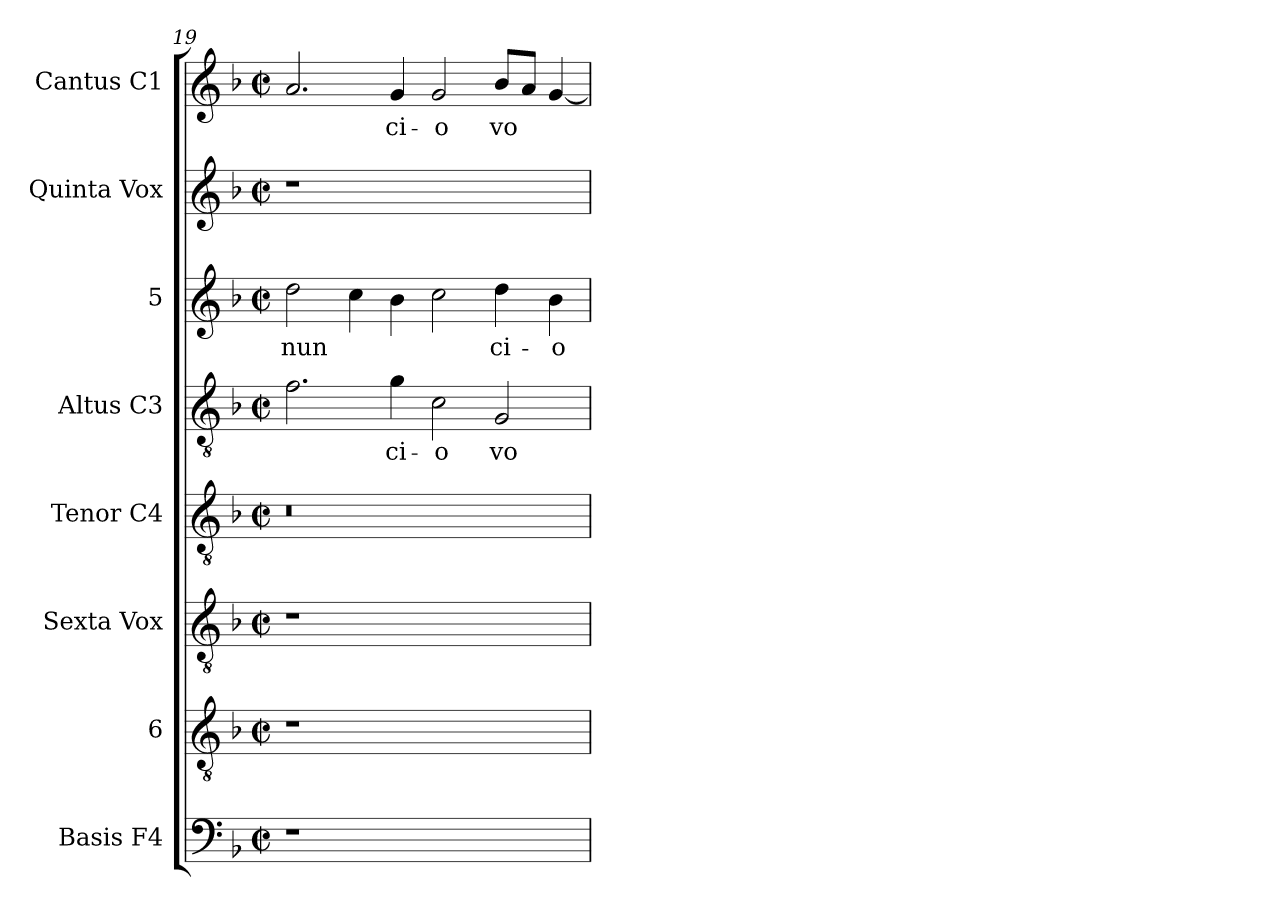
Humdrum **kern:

**kern	**kern	**kern	**kern	**kern	**text	**kern	**text	**kern	**kern	**text
*part8	*part7	*part6	*part5	*part4	*part4	*part3	*part3	*part2	*part1	*part1
*staff8	*staff7	*staff6	*staff5	*staff4	*staff4	*staff3	*staff3	*staff2	*staff1	*staff1
*I"Basis  F4	*I"6	*I"Sexta  Vox	*I"Tenor  C4	*I"Altus  C3	*	*I"5	*	*I"Quinta  Vox	*I"Cantus  C1	*
*I'B	*	*	*I'T	*I'A	*	*	*	*	*I'C	*
*clefF4	*clefGv2	*clefGv2	*clefGv2	*clefGv2	*	*clefG2	*	*clefG2	*clefG2	*
*k[b-]	*k[b-]	*k[b-]	*k[b-]	*k[b-]	*	*k[b-]	*	*k[b-]	*k[b-]	*
*F:	*F:	*F:	*F:	*F:	*	*F:	*	*F:	*F:	*
*M2/2	*M2/2	*M2/2	*M2/2	*M2/2	*	*M2/2	*	*M2/2	*M2/2	*
*met(c|)	*met(c|)	*met(c|)	*met(c|)	*met(c|)	*	*met(c|)	*	*met(c|)	*met(c|)	*
=19	=19	=19	=19	=19	=19	=19	=19	=19	=19	=19
!	!	!	!	!	!LO:LY:b:cj	!	!LO:LY:b:cj	!	!	!LO:LY:b:cj
1r	1r	1r	0r	2.f\	--	2dd\	-nun-	1r	2.a/	--
!	!	!	!	!	!	!	!LO:LY:b:cj	!	!	!
.	.	.	.	.	.	4cc\	--	.	.	.
!	!	!	!	!	!LO:LY:b:cj	!	!LO:LY:b:cj	!	!	!LO:LY:b:cj
.	.	.	.	4g\	-ci-	4b-\	--	.	4g/	-ci-
!	!	!	!	!	!LO:LY:b:cj	!	!LO:LY:b:cj	!	!	!LO:LY:b:cj
1ryy	1ryy	1ryy	.	2c\	-o	2cc\	--	1ryy	2g/	-o
!	!	!	!	!	!LO:LY:b:cj	!	!LO:LY:b:cj	!	!	!LO:LY:b:cj
.	.	.	.	2G/	vo-	4dd\	-ci-	.	8b-/L	vo-
!	!	!	!	!	!	!	!	!	!	!LO:LY:b:cj
.	.	.	.	.	.	.	.	.	8a/J	--
!	!	!	!	!	!	!	!LO:LY:b:cj	!	!	!LO:LY:b:cj
.	.	.	.	.	.	4b-\	-o	.	[<4g/	--
=	=	=	=	=	=	=	=	=	=	=
*-	*-	*-	*-	*-	*-	*-	*-	*-	*-	*-
